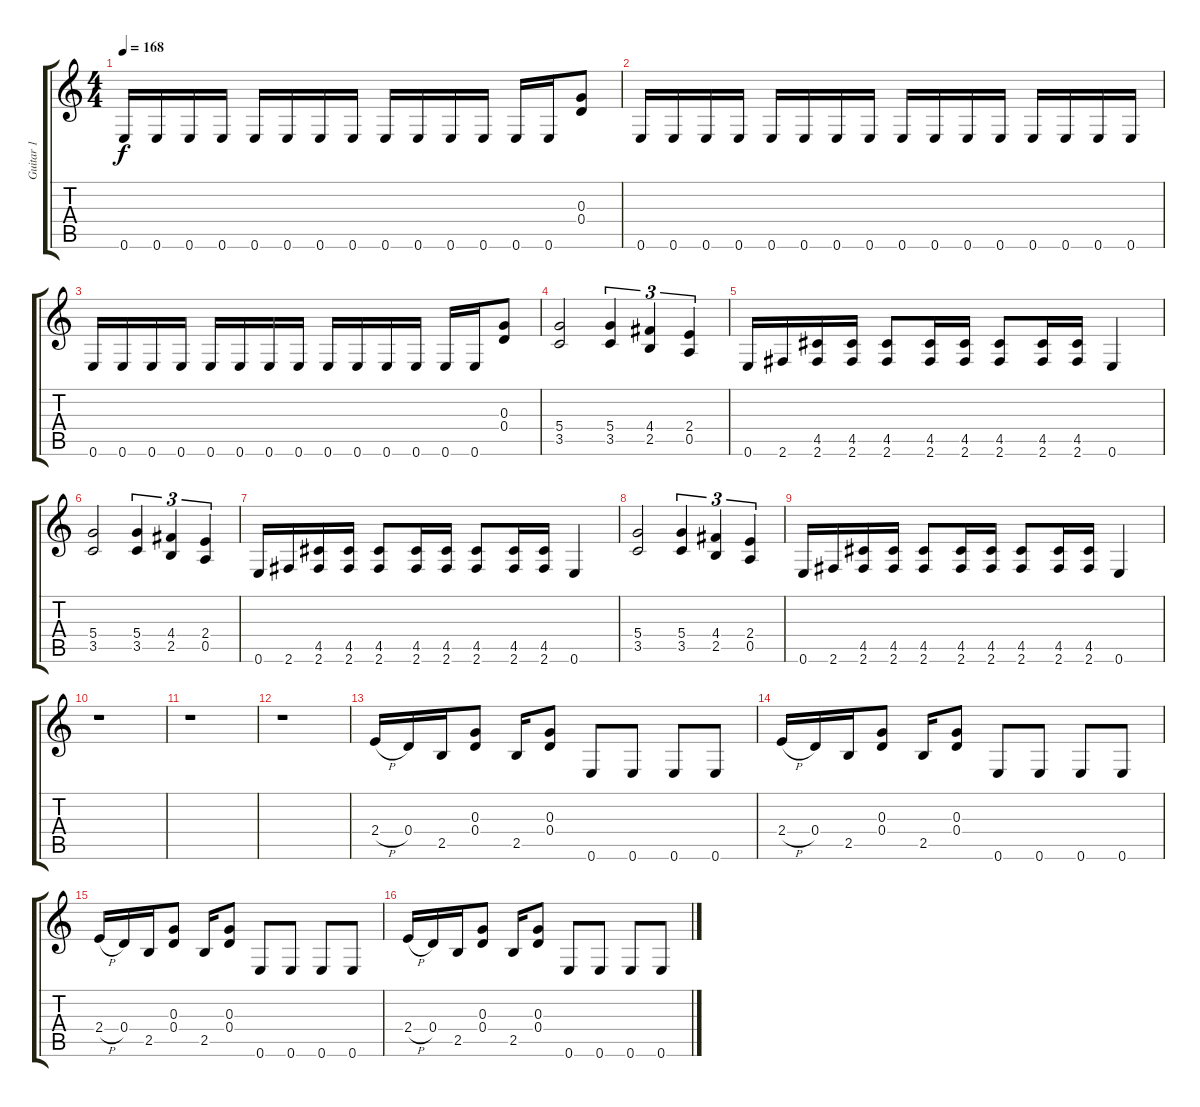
\track ("Guitar 1" "Guitar 1") {instrument overdrivenguitar}
\staff {score tabs}
\tuning (E4 B3 G3 D3 A2 E2) {hide}
\ts (4 4)
\tempo 168
\clef g2
\ks c
0.6.16{dy f} 0.6.16 0.6.16 0.6.16 0.6.16 0.6.16 0.6.16 0.6.16 0.6.16 0.6.16 0.6.16 0.6.16 0.6.16 0.6.16 (0.3 0.4).8 |
0.6.16 0.6.16 0.6.16 0.6.16 0.6.16 0.6.16 0.6.16 0.6.16 0.6.16 0.6.16 0.6.16 0.6.16 0.6.16 0.6.16 0.6.16 0.6.16 |
0.6.16 0.6.16 0.6.16 0.6.16 0.6.16 0.6.16 0.6.16 0.6.16 0.6.16 0.6.16 0.6.16 0.6.16 0.6.16 0.6.16 (0.3 0.4).8 |
(5.4 3.5).2 (5.4 3.5).4{tu (3 2)} (4.4 2.5).4{tu (3 2)} (2.4 0.5).4{tu (3 2)} |
0.6.16 2.6.16 (4.5 2.6).16 (4.5 2.6).16 (4.5 2.6).8 (4.5 2.6).16 (4.5 2.6).16 (4.5 2.6).8 (4.5 2.6).16 (4.5 2.6).16 0.6.4 |
(5.4 3.5).2 (5.4 3.5).4{tu (3 2)} (4.4 2.5).4{tu (3 2)} (2.4 0.5).4{tu (3 2)} |
0.6.16 2.6.16 (4.5 2.6).16 (4.5 2.6).16 (4.5 2.6).8 (4.5 2.6).16 (4.5 2.6).16 (4.5 2.6).8 (4.5 2.6).16 (4.5 2.6).16 0.6.4 |
(5.4 3.5).2 (5.4 3.5).4{tu (3 2)} (4.4 2.5).4{tu (3 2)} (2.4 0.5).4{tu (3 2)} |
0.6.16 2.6.16 (4.5 2.6).16 (4.5 2.6).16 (4.5 2.6).8 (4.5 2.6).16 (4.5 2.6).16 (4.5 2.6).8 (4.5 2.6).16 (4.5 2.6).16 0.6.4 |
r.1 |
r.1 |
r.1 |
2.4{h}.16 0.4.16 2.5.16 (0.3 0.4).8 2.5.16 (0.3 0.4).8 0.6.8 0.6.8 0.6.8 0.6.8 |
2.4{h}.16 0.4.16 2.5.16 (0.3 0.4).8 2.5.16 (0.3 0.4).8 0.6.8 0.6.8 0.6.8 0.6.8 |
2.4{h}.16 0.4.16 2.5.16 (0.3 0.4).8 2.5.16 (0.3 0.4).8 0.6.8 0.6.8 0.6.8 0.6.8 |
2.4{h}.16 0.4.16 2.5.16 (0.3 0.4).8 2.5.16 (0.3 0.4).8 0.6.8 0.6.8 0.6.8 0.6.8
